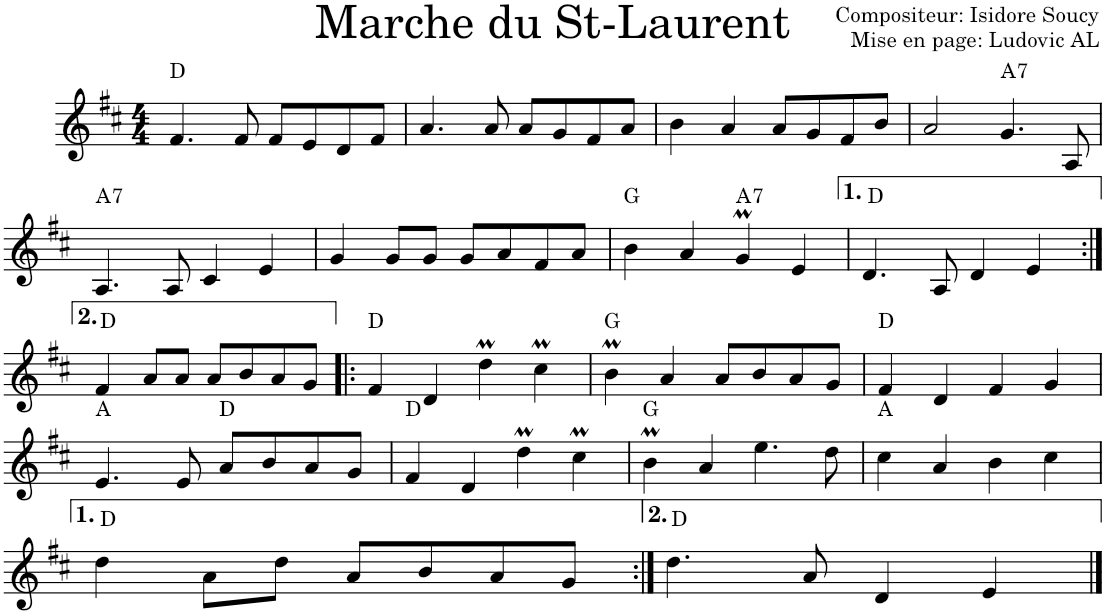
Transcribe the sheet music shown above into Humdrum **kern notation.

**kern	**harte
*part1	*part1
*staff1	*
*I"Violon	*
*I'Vln.	*
*clefG2	*
*k[f#c#]	*
*M4/4	*
=1	=1
4.f#/	D:maj
8f#/	.
8f#/L	.
8e/	.
8d/	.
8f#/J	.
=2	=2
4.a/	.
8a/	.
8a/L	.
8g/	.
8f#/	.
8a/J	.
=3	=3
4b\	.
4a/	.
8a/L	.
8g/	.
8f#/	.
8b/J	.
=4	=4
2a/	.
!	!LO:H:kt=7
4.g/	A:7
8A/	.
!!LO:LB:g=z
=5	=5
!	!LO:H:kt=7
4.A/	A:7
8A/	.
4c#/	.
4e/	.
=6	=6
4g/	.
8g/L	.
8g/J	.
8g/L	.
8a/	.
8f#/	.
8a/J	.
=7	=7
4b\	G:maj
4a/	.
!	!LO:H:kt=7
4gM/	A:7
4e/	.
=8	=8
4.d/	D:maj
8A/	.
4d/	.
4e/	.
!!LO:LB:g=z
=9:|!	=9:|!
4f#/	D:maj
8a/L	.
8a/J	.
8a/L	.
8b/	.
8a/	.
8g/J	.
=10!|:	=10!|:
4f#/	D:maj
4d/	.
4ddM\	.
4cc#m\	.
=11	=11
4bM\	G:maj
4a/	.
8a/L	.
8b/	.
8a/	.
8g/J	.
=12	=12
4f#/	D:maj
4d/	.
4f#/	.
4g/	.
!!LO:LB:g=z
=13	=13
4.e/	A:maj
8e/	.
8a/L	D:maj
8b/	.
8a/	.
8g/J	.
=14	=14
4f#/	D:maj
4d/	.
4ddM\	.
4cc#m\	.
=15	=15
4bM\	G:maj
4a/	.
4.ee\	.
8dd\	.
=16	=16
4cc#\	A:maj
4a/	.
4b\	.
4cc#\	.
!!LO:LB:g=z
=17	=17
4dd\	D:maj
8a\L	.
8dd\J	.
8a/L	.
8b/	.
8a/	.
8g/J	.
=18:|!	=18:|!
4.dd\	D:maj
8a/	.
4d/	.
4e/	.
==	==
*-	*-
